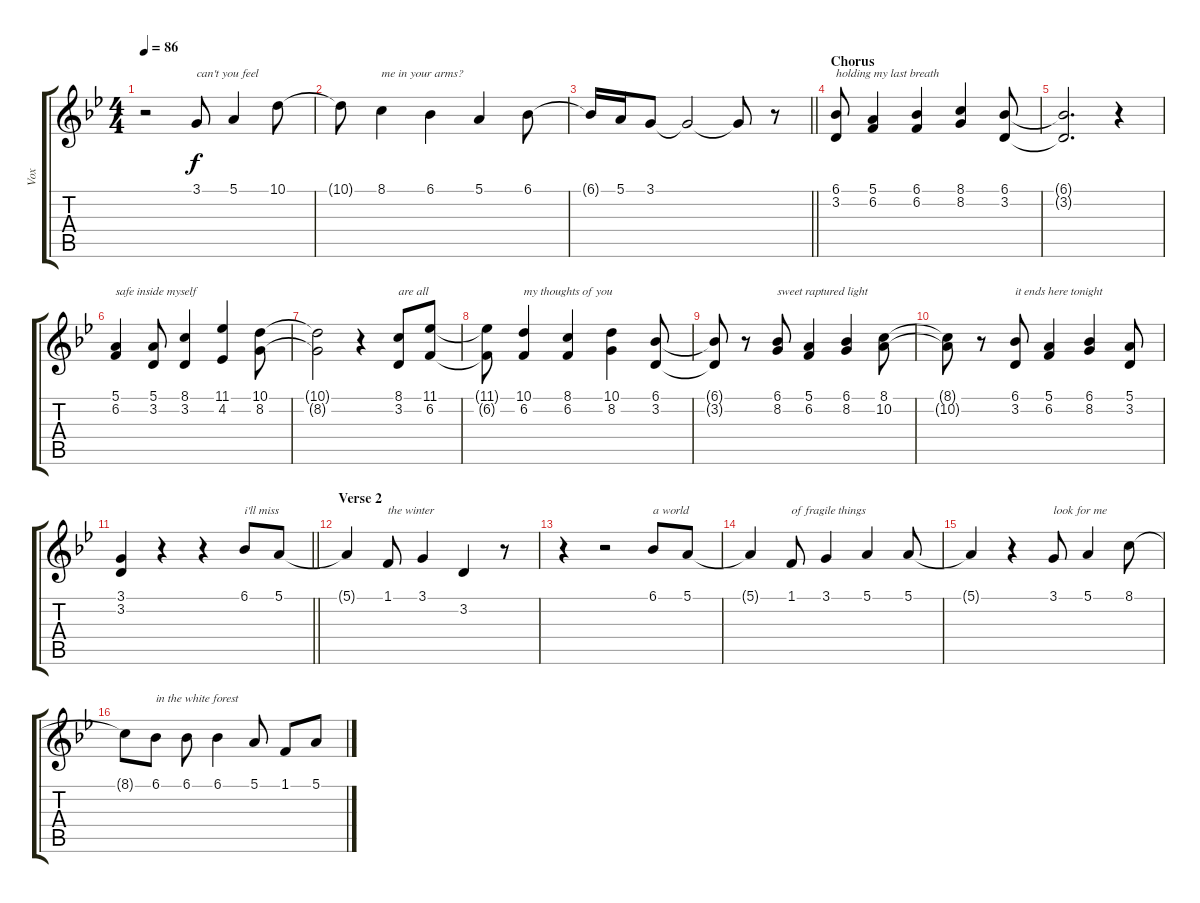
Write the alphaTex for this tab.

\track ("Vox" "Vox") {instrument oboe}
\staff {score tabs}
\tuning (E4 B3 G3 D3 A2 E2) {hide}
\ts (4 4)
\tempo 86
\clef g2
\ks gminor
r.2{dy f} 3.1.8{txt "can't you feel"} 5.1.4 10.1.8 |
10.1{t}.8 8.1.4{txt "me in your arms?"} 6.1.4 5.1.4 6.1.8 |
\barLineRight lightlight
6.1{t}.16 5.1.16 3.1.8 3.1{t}.2 3.1{t}.8 r.8 |
\section ("" "Chorus")
(6.1 3.2).8{txt "holding my last breath"} (5.1 6.2).4 (6.1 6.2).4 (8.1 8.2).4 (6.1 3.2).8 |
(6.1{t} 3.2{t}).2{d} r.4 |
(5.1 6.2).4{txt "safe inside myself"} (5.1 3.2).8 (8.1 3.2).4 (11.1 4.2).4 (10.1 8.2).8 |
(10.1{t} 8.2{t}).2 r.4 (8.1 3.2).8{txt "are all"} (11.1 6.2).8 |
(11.1{t} 6.2{t}).8 (10.1 6.2).4{txt "my thoughts of you"} (8.1 6.2).4 (10.1 8.2).4 (6.1 3.2).8 |
(6.1{t} 3.2{t}).8 r.8 (6.1 8.2).8{txt "sweet raptured light"} (5.1 6.2).4 (6.1 8.2).4 (8.1 10.2).8 |
(8.1{t} 10.2{t}).8 r.8 (6.1 3.2).8{txt "it ends here tonight"} (5.1 6.2).4 (6.1 8.2).4 (5.1 3.2).8 |
\barLineRight lightlight
(3.1 3.2).4 r.4 r.4 6.1.8{txt "i'll miss"} 5.1.8 |
\section ("" "Verse 2 ")
5.1{t}.4 1.1.8{txt "the winter"} 3.1.4 3.2.4 r.8 |
r.4 r.2 6.1.8{txt "a world"} 5.1.8 |
5.1{t}.4 1.1.8{txt "of fragile things"} 3.1.4 5.1.4 5.1.8 |
5.1{t}.4 r.4 3.1.8{txt "look for me"} 5.1.4 8.1.8 |
8.1{t}.8 6.1.8{txt "in the white forest "} 6.1.8 6.1.4 5.1.8 1.1.8 5.1.8
